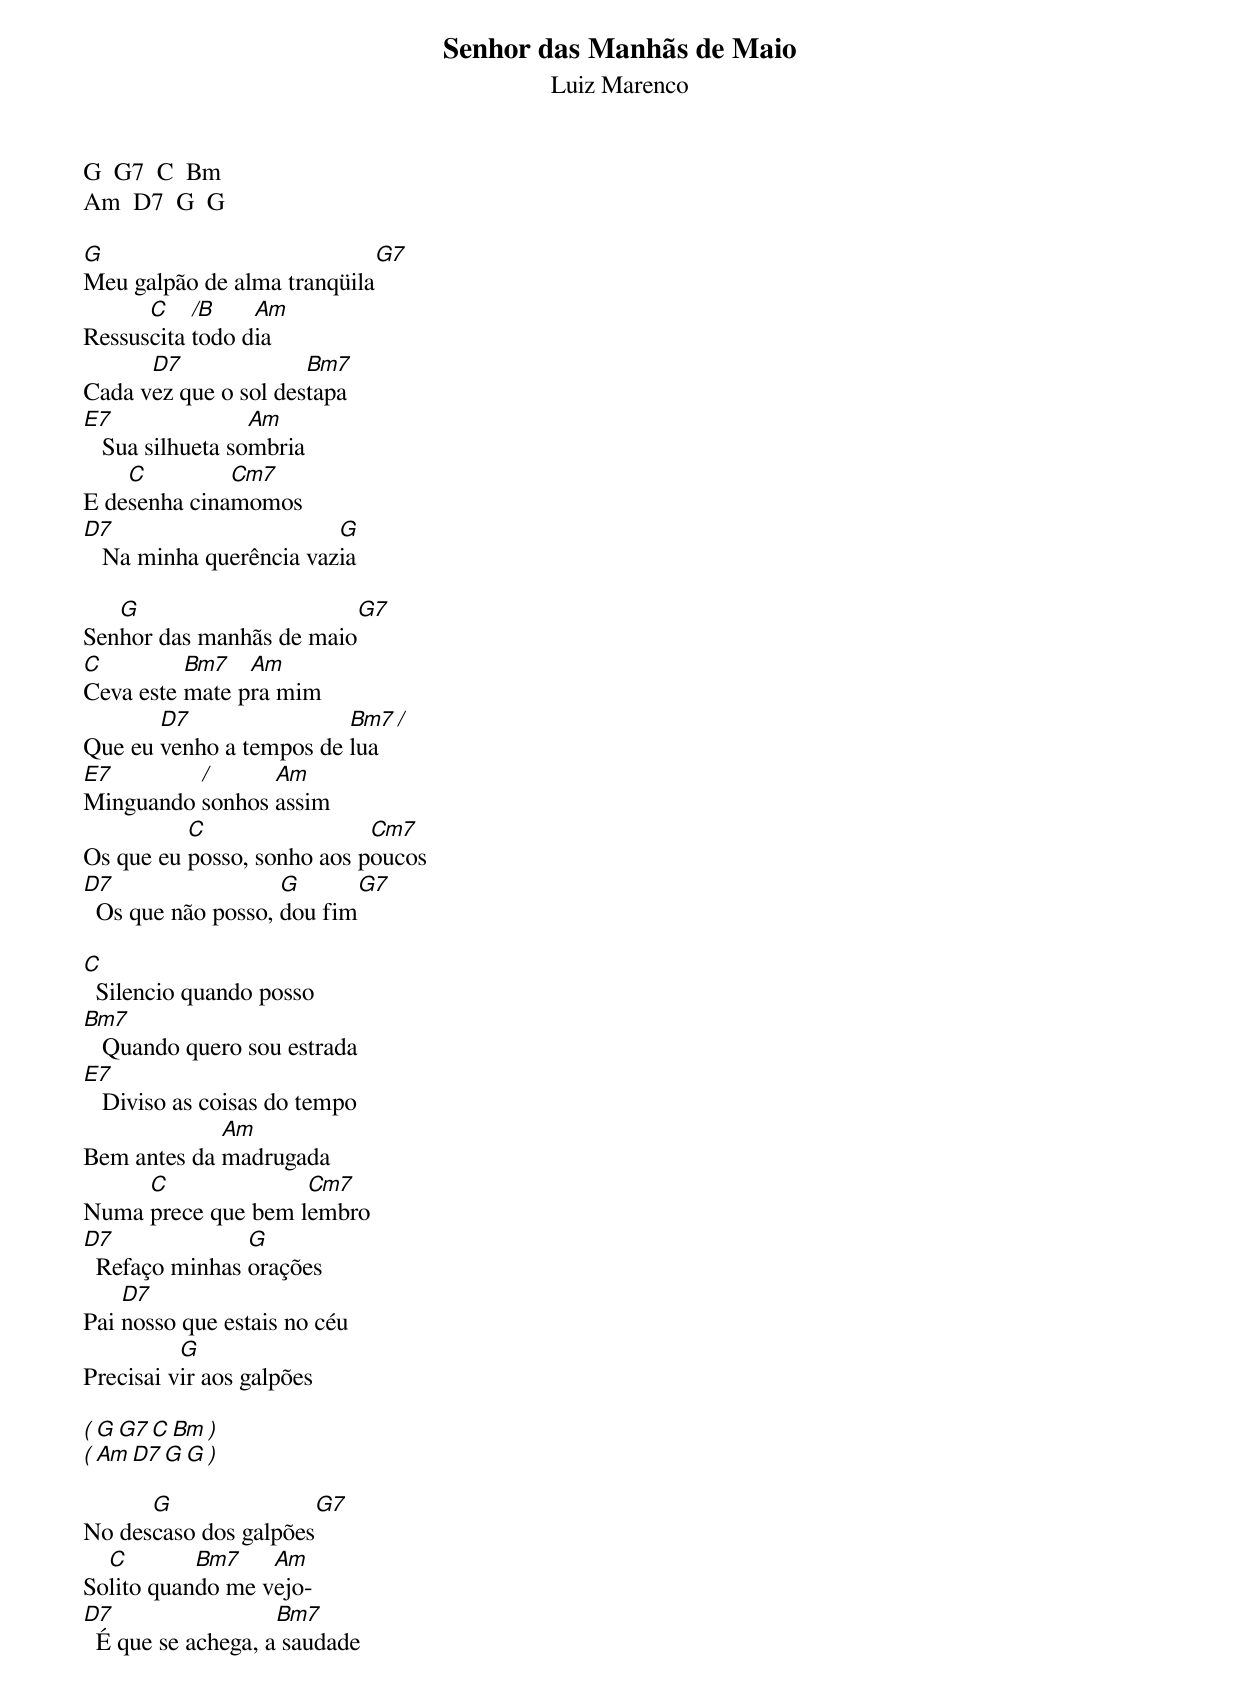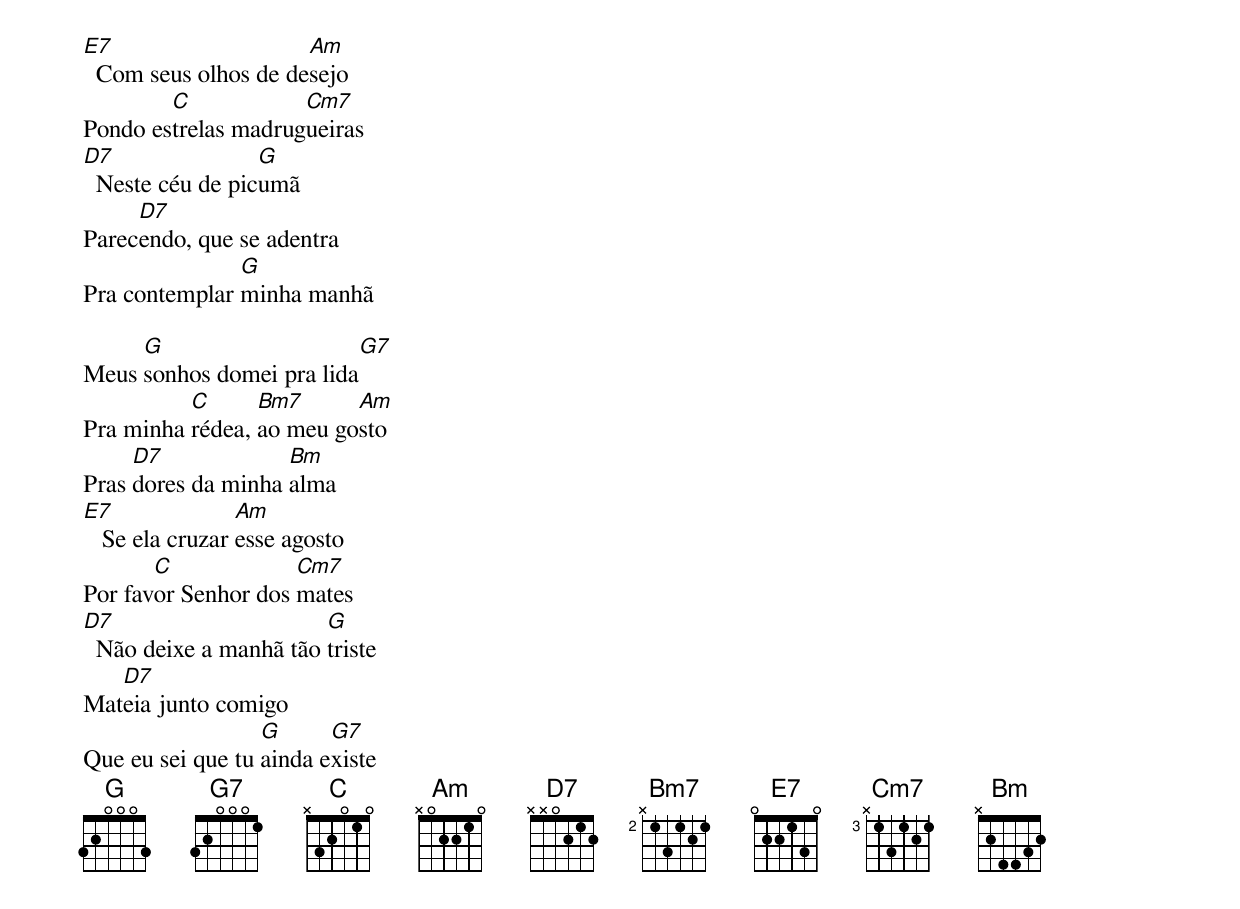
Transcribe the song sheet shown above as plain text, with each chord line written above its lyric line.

Senhor das Manhãs de Maio
Luiz Marenco

G  G7  C  Bm
Am  D7  G  G

G                            G7
Meu galpão de alma tranqüila
      C    /B    Am
Ressuscita todo dia
      D7              Bm7
Cada vez que o sol destapa
E7                Am
   Sua silhueta sombria
    C         Cm7
E desenha cinamomos
D7                       G
   Na minha querência vazia

   G                      G7
Senhor das manhãs de maio
C         Bm7   Am
Ceva este mate pra mim
       D7                Bm7  /
Que eu venho a tempos de lua
E7        /      Am
Minguando sonhos assim
          C                 Cm7
Os que eu posso, sonho aos poucos
D7                  G          G7
  Os que não posso, dou fim

C
  Silencio quando posso
Bm7
   Quando quero sou estrada
E7
   Diviso as coisas do tempo
             Am
Bem antes da madrugada
     C              Cm7
Numa prece que bem lembro
D7              G
  Refaço minhas orações
    D7
Pai nosso que estais no céu
          G
Precisai vir aos galpões

( G  G7  C  Bm )
( Am  D7  G  G )

      G                  G7
No descaso dos galpões
  C        Bm7    Am
Solito quando me vejo-
D7                  Bm7
  É que se achega, a saudade
E7                    Am
  Com seus olhos de desejo
        C            Cm7
Pondo estrelas madrugueiras
D7                G
  Neste céu de picumã
     D7
Parecendo, que se adentra
               G
Pra contemplar minha manhã

     G                     G7
Meus sonhos domei pra lida
          C      Bm7      Am
Pra minha rédea, ao meu gosto
     D7             Bm
Pras dores da minha alma
E7               Am
   Se ela cruzar esse agosto
       C             Cm7
Por favor Senhor dos mates
D7                      G
  Não deixe a manhã tão triste
   D7
Mateia junto comigo
                  G      G7
Que eu sei que tu ainda existe
